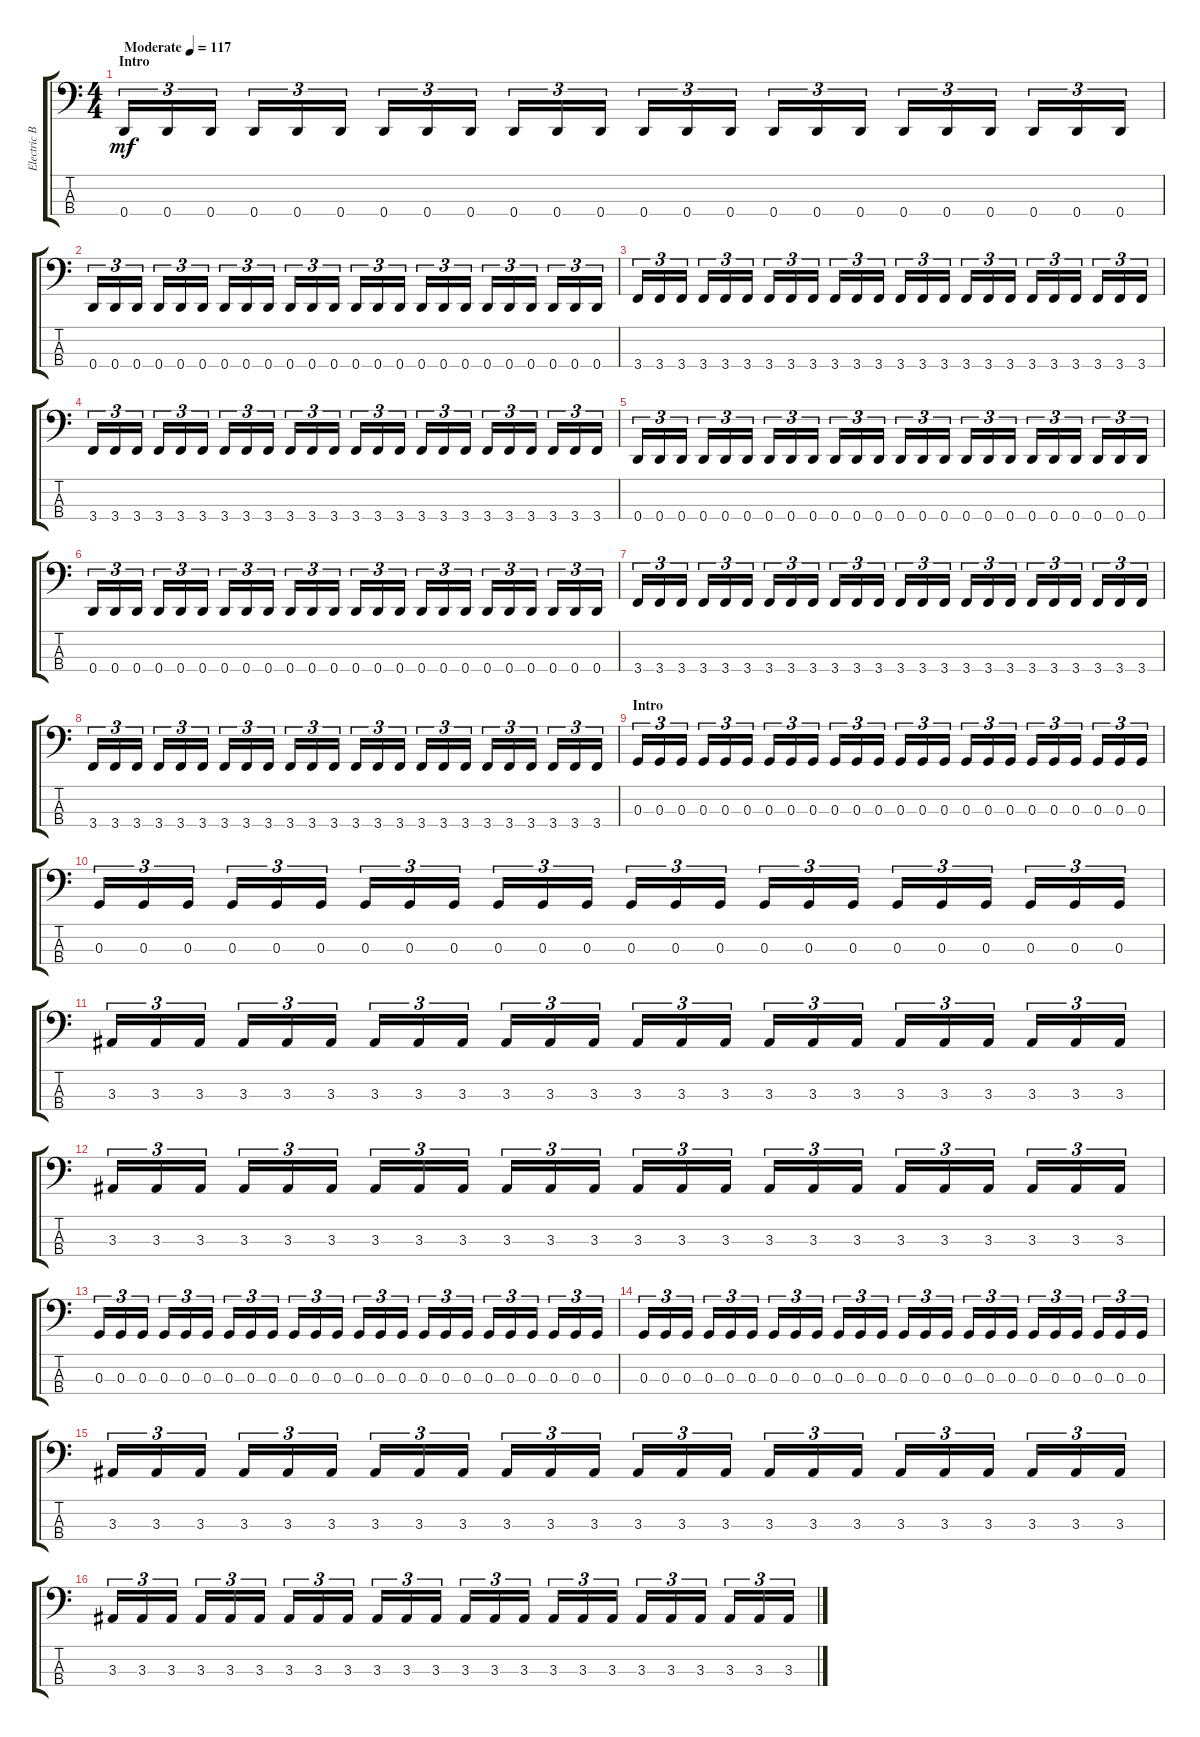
\track ("Electric Bass" "Electric B") {instrument electricbassfinger}
\staff {score tabs}
\tuning (F2 C2 G1 D1) {hide}
\ts (4 4)
\section ("" "Intro")
\tempo (117 "Moderate")
\clef f4
\ks c
0.4.16{tu (3 2) dy mf instrument electricbassfinger} 0.4.16{tu (3 2)} 0.4.16{tu (3 2)} 0.4.16{tu (3 2)} 0.4.16{tu (3 2)} 0.4.16{tu (3 2)} 0.4.16{tu (3 2)} 0.4.16{tu (3 2)} 0.4.16{tu (3 2)} 0.4.16{tu (3 2)} 0.4.16{tu (3 2)} 0.4.16{tu (3 2)} 0.4.16{tu (3 2)} 0.4.16{tu (3 2)} 0.4.16{tu (3 2)} 0.4.16{tu (3 2)} 0.4.16{tu (3 2)} 0.4.16{tu (3 2)} 0.4.16{tu (3 2)} 0.4.16{tu (3 2)} 0.4.16{tu (3 2)} 0.4.16{tu (3 2)} 0.4.16{tu (3 2)} 0.4.16{tu (3 2)} |
0.4.16{tu (3 2)} 0.4.16{tu (3 2)} 0.4.16{tu (3 2)} 0.4.16{tu (3 2)} 0.4.16{tu (3 2)} 0.4.16{tu (3 2)} 0.4.16{tu (3 2)} 0.4.16{tu (3 2)} 0.4.16{tu (3 2)} 0.4.16{tu (3 2)} 0.4.16{tu (3 2)} 0.4.16{tu (3 2)} 0.4.16{tu (3 2)} 0.4.16{tu (3 2)} 0.4.16{tu (3 2)} 0.4.16{tu (3 2)} 0.4.16{tu (3 2)} 0.4.16{tu (3 2)} 0.4.16{tu (3 2)} 0.4.16{tu (3 2)} 0.4.16{tu (3 2)} 0.4.16{tu (3 2)} 0.4.16{tu (3 2)} 0.4.16{tu (3 2)} |
3.4.16{tu (3 2)} 3.4.16{tu (3 2)} 3.4.16{tu (3 2)} 3.4.16{tu (3 2)} 3.4.16{tu (3 2)} 3.4.16{tu (3 2)} 3.4.16{tu (3 2)} 3.4.16{tu (3 2)} 3.4.16{tu (3 2)} 3.4.16{tu (3 2)} 3.4.16{tu (3 2)} 3.4.16{tu (3 2)} 3.4.16{tu (3 2)} 3.4.16{tu (3 2)} 3.4.16{tu (3 2)} 3.4.16{tu (3 2)} 3.4.16{tu (3 2)} 3.4.16{tu (3 2)} 3.4.16{tu (3 2)} 3.4.16{tu (3 2)} 3.4.16{tu (3 2)} 3.4.16{tu (3 2)} 3.4.16{tu (3 2)} 3.4.16{tu (3 2)} |
3.4.16{tu (3 2)} 3.4.16{tu (3 2)} 3.4.16{tu (3 2)} 3.4.16{tu (3 2)} 3.4.16{tu (3 2)} 3.4.16{tu (3 2)} 3.4.16{tu (3 2)} 3.4.16{tu (3 2)} 3.4.16{tu (3 2)} 3.4.16{tu (3 2)} 3.4.16{tu (3 2)} 3.4.16{tu (3 2)} 3.4.16{tu (3 2)} 3.4.16{tu (3 2)} 3.4.16{tu (3 2)} 3.4.16{tu (3 2)} 3.4.16{tu (3 2)} 3.4.16{tu (3 2)} 3.4.16{tu (3 2)} 3.4.16{tu (3 2)} 3.4.16{tu (3 2)} 3.4.16{tu (3 2)} 3.4.16{tu (3 2)} 3.4.16{tu (3 2)} |
0.4.16{tu (3 2)} 0.4.16{tu (3 2)} 0.4.16{tu (3 2)} 0.4.16{tu (3 2)} 0.4.16{tu (3 2)} 0.4.16{tu (3 2)} 0.4.16{tu (3 2)} 0.4.16{tu (3 2)} 0.4.16{tu (3 2)} 0.4.16{tu (3 2)} 0.4.16{tu (3 2)} 0.4.16{tu (3 2)} 0.4.16{tu (3 2)} 0.4.16{tu (3 2)} 0.4.16{tu (3 2)} 0.4.16{tu (3 2)} 0.4.16{tu (3 2)} 0.4.16{tu (3 2)} 0.4.16{tu (3 2)} 0.4.16{tu (3 2)} 0.4.16{tu (3 2)} 0.4.16{tu (3 2)} 0.4.16{tu (3 2)} 0.4.16{tu (3 2)} |
0.4.16{tu (3 2)} 0.4.16{tu (3 2)} 0.4.16{tu (3 2)} 0.4.16{tu (3 2)} 0.4.16{tu (3 2)} 0.4.16{tu (3 2)} 0.4.16{tu (3 2)} 0.4.16{tu (3 2)} 0.4.16{tu (3 2)} 0.4.16{tu (3 2)} 0.4.16{tu (3 2)} 0.4.16{tu (3 2)} 0.4.16{tu (3 2)} 0.4.16{tu (3 2)} 0.4.16{tu (3 2)} 0.4.16{tu (3 2)} 0.4.16{tu (3 2)} 0.4.16{tu (3 2)} 0.4.16{tu (3 2)} 0.4.16{tu (3 2)} 0.4.16{tu (3 2)} 0.4.16{tu (3 2)} 0.4.16{tu (3 2)} 0.4.16{tu (3 2)} |
3.4.16{tu (3 2)} 3.4.16{tu (3 2)} 3.4.16{tu (3 2)} 3.4.16{tu (3 2)} 3.4.16{tu (3 2)} 3.4.16{tu (3 2)} 3.4.16{tu (3 2)} 3.4.16{tu (3 2)} 3.4.16{tu (3 2)} 3.4.16{tu (3 2)} 3.4.16{tu (3 2)} 3.4.16{tu (3 2)} 3.4.16{tu (3 2)} 3.4.16{tu (3 2)} 3.4.16{tu (3 2)} 3.4.16{tu (3 2)} 3.4.16{tu (3 2)} 3.4.16{tu (3 2)} 3.4.16{tu (3 2)} 3.4.16{tu (3 2)} 3.4.16{tu (3 2)} 3.4.16{tu (3 2)} 3.4.16{tu (3 2)} 3.4.16{tu (3 2)} |
3.4.16{tu (3 2)} 3.4.16{tu (3 2)} 3.4.16{tu (3 2)} 3.4.16{tu (3 2)} 3.4.16{tu (3 2)} 3.4.16{tu (3 2)} 3.4.16{tu (3 2)} 3.4.16{tu (3 2)} 3.4.16{tu (3 2)} 3.4.16{tu (3 2)} 3.4.16{tu (3 2)} 3.4.16{tu (3 2)} 3.4.16{tu (3 2)} 3.4.16{tu (3 2)} 3.4.16{tu (3 2)} 3.4.16{tu (3 2)} 3.4.16{tu (3 2)} 3.4.16{tu (3 2)} 3.4.16{tu (3 2)} 3.4.16{tu (3 2)} 3.4.16{tu (3 2)} 3.4.16{tu (3 2)} 3.4.16{tu (3 2)} 3.4.16{tu (3 2)} |
\section ("" "Intro")
0.3.16{tu (3 2)} 0.3.16{tu (3 2)} 0.3.16{tu (3 2)} 0.3.16{tu (3 2)} 0.3.16{tu (3 2)} 0.3.16{tu (3 2)} 0.3.16{tu (3 2)} 0.3.16{tu (3 2)} 0.3.16{tu (3 2)} 0.3.16{tu (3 2)} 0.3.16{tu (3 2)} 0.3.16{tu (3 2)} 0.3.16{tu (3 2)} 0.3.16{tu (3 2)} 0.3.16{tu (3 2)} 0.3.16{tu (3 2)} 0.3.16{tu (3 2)} 0.3.16{tu (3 2)} 0.3.16{tu (3 2)} 0.3.16{tu (3 2)} 0.3.16{tu (3 2)} 0.3.16{tu (3 2)} 0.3.16{tu (3 2)} 0.3.16{tu (3 2)} |
0.3.16{tu (3 2)} 0.3.16{tu (3 2)} 0.3.16{tu (3 2)} 0.3.16{tu (3 2)} 0.3.16{tu (3 2)} 0.3.16{tu (3 2)} 0.3.16{tu (3 2)} 0.3.16{tu (3 2)} 0.3.16{tu (3 2)} 0.3.16{tu (3 2)} 0.3.16{tu (3 2)} 0.3.16{tu (3 2)} 0.3.16{tu (3 2)} 0.3.16{tu (3 2)} 0.3.16{tu (3 2)} 0.3.16{tu (3 2)} 0.3.16{tu (3 2)} 0.3.16{tu (3 2)} 0.3.16{tu (3 2)} 0.3.16{tu (3 2)} 0.3.16{tu (3 2)} 0.3.16{tu (3 2)} 0.3.16{tu (3 2)} 0.3.16{tu (3 2)} |
3.3.16{tu (3 2)} 3.3.16{tu (3 2)} 3.3.16{tu (3 2)} 3.3.16{tu (3 2)} 3.3.16{tu (3 2)} 3.3.16{tu (3 2)} 3.3.16{tu (3 2)} 3.3.16{tu (3 2)} 3.3.16{tu (3 2)} 3.3.16{tu (3 2)} 3.3.16{tu (3 2)} 3.3.16{tu (3 2)} 3.3.16{tu (3 2)} 3.3.16{tu (3 2)} 3.3.16{tu (3 2)} 3.3.16{tu (3 2)} 3.3.16{tu (3 2)} 3.3.16{tu (3 2)} 3.3.16{tu (3 2)} 3.3.16{tu (3 2)} 3.3.16{tu (3 2)} 3.3.16{tu (3 2)} 3.3.16{tu (3 2)} 3.3.16{tu (3 2)} |
3.3.16{tu (3 2)} 3.3.16{tu (3 2)} 3.3.16{tu (3 2)} 3.3.16{tu (3 2)} 3.3.16{tu (3 2)} 3.3.16{tu (3 2)} 3.3.16{tu (3 2)} 3.3.16{tu (3 2)} 3.3.16{tu (3 2)} 3.3.16{tu (3 2)} 3.3.16{tu (3 2)} 3.3.16{tu (3 2)} 3.3.16{tu (3 2)} 3.3.16{tu (3 2)} 3.3.16{tu (3 2)} 3.3.16{tu (3 2)} 3.3.16{tu (3 2)} 3.3.16{tu (3 2)} 3.3.16{tu (3 2)} 3.3.16{tu (3 2)} 3.3.16{tu (3 2)} 3.3.16{tu (3 2)} 3.3.16{tu (3 2)} 3.3.16{tu (3 2)} |
0.3.16{tu (3 2)} 0.3.16{tu (3 2)} 0.3.16{tu (3 2)} 0.3.16{tu (3 2)} 0.3.16{tu (3 2)} 0.3.16{tu (3 2)} 0.3.16{tu (3 2)} 0.3.16{tu (3 2)} 0.3.16{tu (3 2)} 0.3.16{tu (3 2)} 0.3.16{tu (3 2)} 0.3.16{tu (3 2)} 0.3.16{tu (3 2)} 0.3.16{tu (3 2)} 0.3.16{tu (3 2)} 0.3.16{tu (3 2)} 0.3.16{tu (3 2)} 0.3.16{tu (3 2)} 0.3.16{tu (3 2)} 0.3.16{tu (3 2)} 0.3.16{tu (3 2)} 0.3.16{tu (3 2)} 0.3.16{tu (3 2)} 0.3.16{tu (3 2)} |
0.3.16{tu (3 2)} 0.3.16{tu (3 2)} 0.3.16{tu (3 2)} 0.3.16{tu (3 2)} 0.3.16{tu (3 2)} 0.3.16{tu (3 2)} 0.3.16{tu (3 2)} 0.3.16{tu (3 2)} 0.3.16{tu (3 2)} 0.3.16{tu (3 2)} 0.3.16{tu (3 2)} 0.3.16{tu (3 2)} 0.3.16{tu (3 2)} 0.3.16{tu (3 2)} 0.3.16{tu (3 2)} 0.3.16{tu (3 2)} 0.3.16{tu (3 2)} 0.3.16{tu (3 2)} 0.3.16{tu (3 2)} 0.3.16{tu (3 2)} 0.3.16{tu (3 2)} 0.3.16{tu (3 2)} 0.3.16{tu (3 2)} 0.3.16{tu (3 2)} |
3.3.16{tu (3 2)} 3.3.16{tu (3 2)} 3.3.16{tu (3 2)} 3.3.16{tu (3 2)} 3.3.16{tu (3 2)} 3.3.16{tu (3 2)} 3.3.16{tu (3 2)} 3.3.16{tu (3 2)} 3.3.16{tu (3 2)} 3.3.16{tu (3 2)} 3.3.16{tu (3 2)} 3.3.16{tu (3 2)} 3.3.16{tu (3 2)} 3.3.16{tu (3 2)} 3.3.16{tu (3 2)} 3.3.16{tu (3 2)} 3.3.16{tu (3 2)} 3.3.16{tu (3 2)} 3.3.16{tu (3 2)} 3.3.16{tu (3 2)} 3.3.16{tu (3 2)} 3.3.16{tu (3 2)} 3.3.16{tu (3 2)} 3.3.16{tu (3 2)} |
3.3.16{tu (3 2)} 3.3.16{tu (3 2)} 3.3.16{tu (3 2)} 3.3.16{tu (3 2)} 3.3.16{tu (3 2)} 3.3.16{tu (3 2)} 3.3.16{tu (3 2)} 3.3.16{tu (3 2)} 3.3.16{tu (3 2)} 3.3.16{tu (3 2)} 3.3.16{tu (3 2)} 3.3.16{tu (3 2)} 3.3.16{tu (3 2)} 3.3.16{tu (3 2)} 3.3.16{tu (3 2)} 3.3.16{tu (3 2)} 3.3.16{tu (3 2)} 3.3.16{tu (3 2)} 3.3.16{tu (3 2)} 3.3.16{tu (3 2)} 3.3.16{tu (3 2)} 3.3.16{tu (3 2)} 3.3.16{tu (3 2)} 3.3.16{tu (3 2)}
